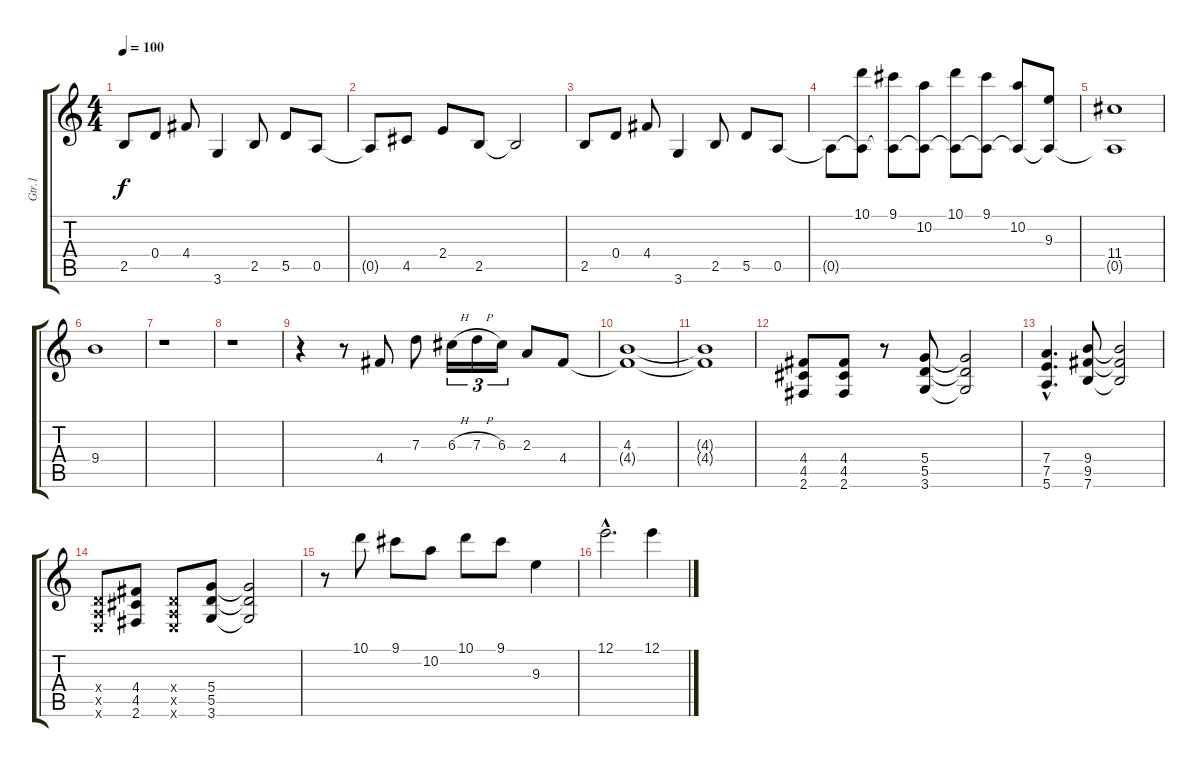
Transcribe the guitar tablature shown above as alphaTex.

\track ("Gtr.1" "Gtr.1") {instrument distortionguitar}
\staff {score tabs}
\tuning (E4 B3 G3 D3 A2 E2) {hide}
\ts (4 4)
\tempo 100
\clef g2
\ks c
2.5.8{dy f} 0.4.8 4.4.8 3.6.4 2.5.8 5.5.8 0.5.8 |
0.5{t}.8 4.5.8 2.4.8 2.5.8 2.5{t}.2 |
2.5.8 0.4.8 4.4.8 3.6.4 2.5.8 5.5.8 0.5.8 |
0.5{t}.8 (10.1 0.5{t}).8 (9.1 0.5{t}).8 (10.2 0.5{t}).8 (10.1 0.5{t}).8 (9.1 0.5{t}).8 (10.2 0.5{t}).8 (9.3 0.5{t}).8 |
(11.4 0.5{t}).1 |
9.4.1 |
r.1 |
r.1 |
r.4 r.8 4.4.8 7.3.8 6.3{h}.16{tu (3 2)} 7.3{h}.16{tu (3 2)} 6.3.16{tu (3 2)} 2.3.8 4.4.8 |
(4.3 4.4{t}).1 |
(4.3{t} 4.4{t}).1 |
(4.4 4.5 2.6).8 (4.4 4.5 2.6).8 r.8 (5.4 5.5 3.6).8 (5.4{t} 5.5{t} 3.6{t}).2 |
(7.4{hac} 7.5{hac} 5.6{hac}).4{d} (9.4 9.5 7.6).8 (9.4{t} 9.5{t} 7.6{t}).2 |
(0.4{x} 0.5{x} 0.6{x}).8 (4.4 4.5 2.6).8 (0.4{x} 0.5{x} 0.6{x}).8 (5.4 5.5 3.6).8 (5.4{t} 5.5{t} 3.6{t}).2 |
r.8 10.1.8 9.1.8 10.2.8 10.1.8 9.1.8 9.3.4 |
12.1{hac}.2{d} 12.1.4
